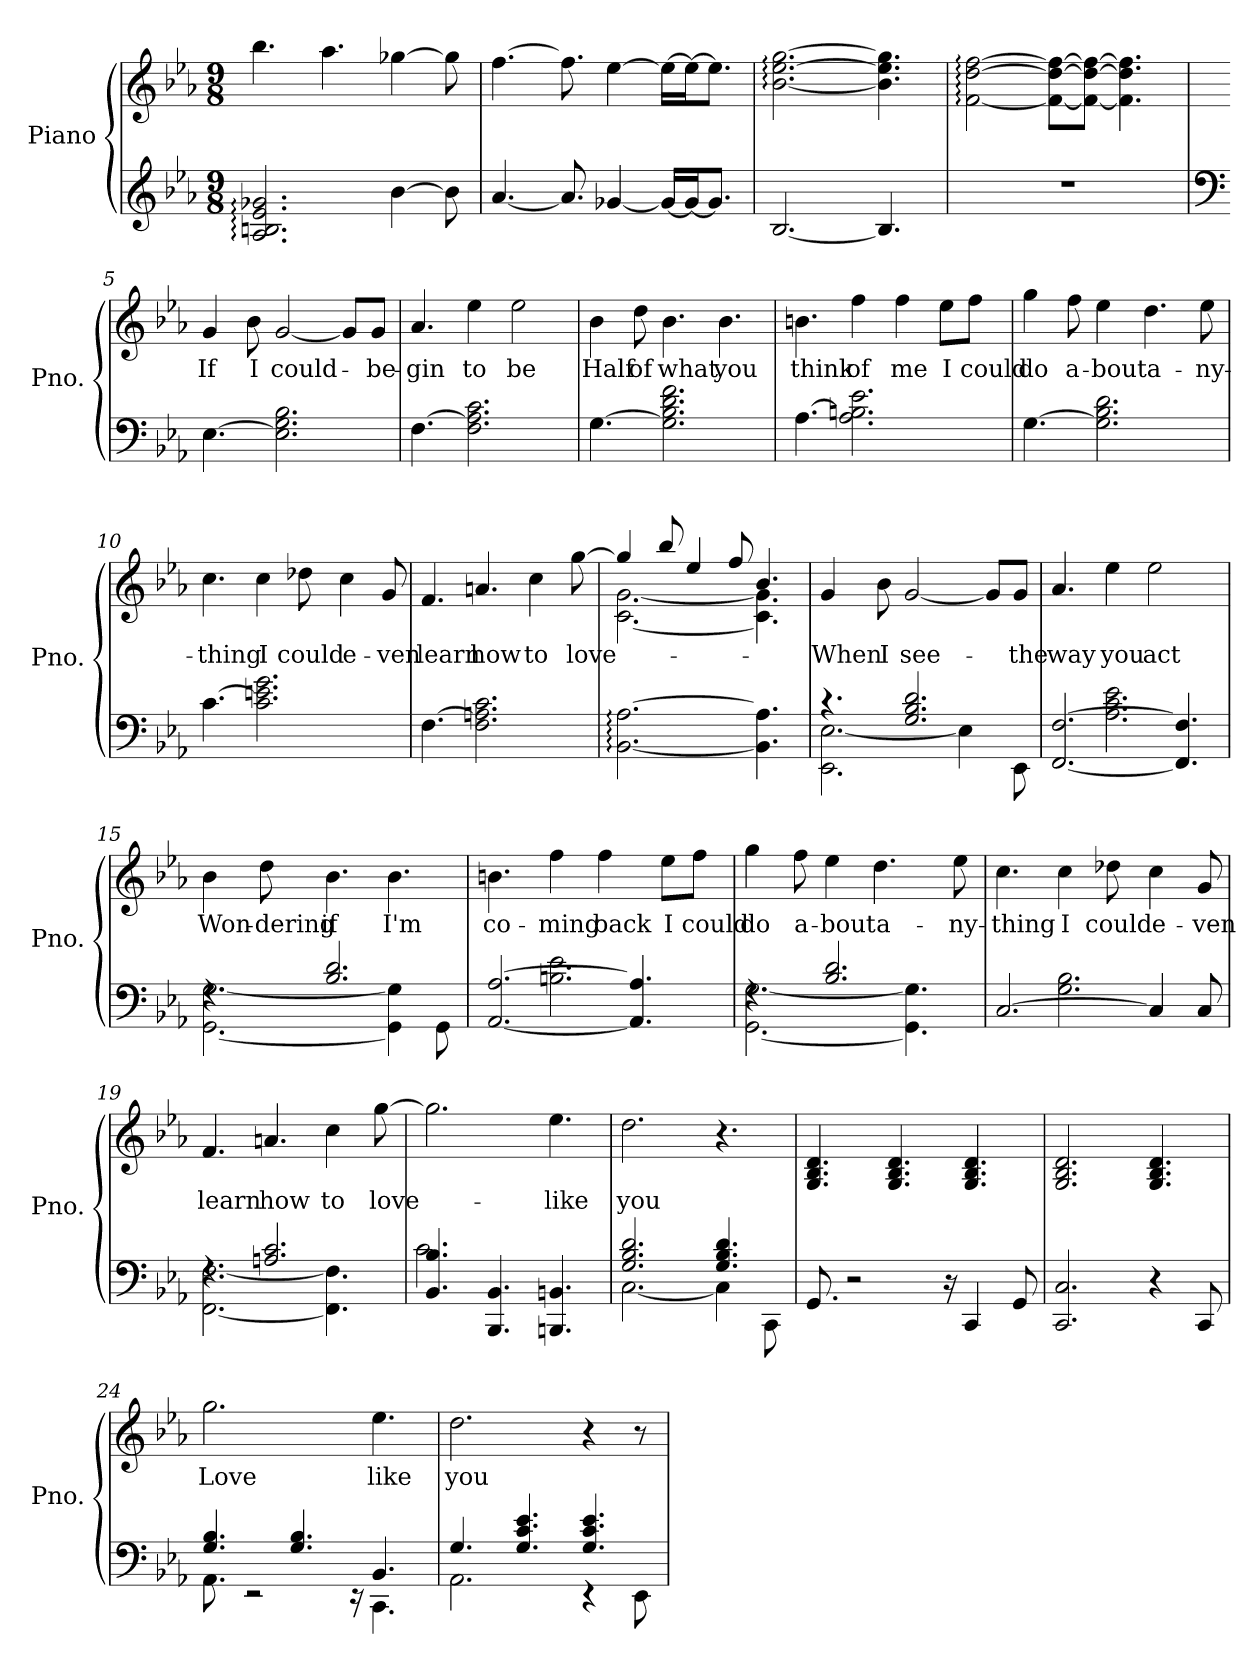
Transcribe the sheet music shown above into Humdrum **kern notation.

**kern	**kern	**text
*part1	*part1	*part1
*staff2	*staff1	*staff1
*I"Piano	*	*
*I'Pno.	*	*
*clefG2	*clefG2	*
*k[b-e-a-]	*k[b-e-a-]	*
*M9/8	*M9/8	*
*MM160	*MM160	*
=1	=1	=1
2.A-/: 2.Bn/: 2.e-/: 2.g-X/:	4.bb-\	.
.	4.aa-\	.
[4b-\	[4gg-X\	.
8b-\]	8gg-\]	.
=2	=2	=2
[4.a-/	[4.ff\	.
8.a-/]	8.ff\]	.
[4g-X/	[4ee-\	.
16g-/LL_	16ee-\LL_	.
16g-/J_	16ee-\J_	.
8.g-/J]	8.ee-\J]	.
=3	=3	=3
[2.B-/	[2.b-\: [2.ee-\: [2.gg\:	.
4.B-/]	4.b-\] 4.ee-\] 4.gg\]	.
=4	=4	=4
8%9r	[2f\: [2dd\: [2ff\:	.
.	8f\_ 8dd\_ 8ff\_L	.
.	8f\_ 8dd\_ 8ff\_J	.
.	4.f\] 4.dd\] 4.ff\]	.
=5	=5	=5
*clefF4	*	*
[4.E-\	4g/	If
.	8b-\	I
2.E-\] 2.G\ 2.B-\	[2g/	could-
.	8g/L]	.
.	8g/J	-be-
!!LO:LB:g=z
=6	=6	=6
[4.F\	4.a-/	-gin
2.F\] 2.A-\ 2.c\	4ee-\	to
.	2ee-\	be
=7	=7	=7
[4.G\	4b-\	Half
.	8dd\	of
2.G\] 2.B-\ 2.d\ 2.f\	4.b-\	what
.	4.b-\	you
=8	=8	=8
[4.A-\	4.bn\	think
2.A-\] 2.Bn\ 2.e-\	4ff\	of
.	4ff\	me
.	8ee-\L	I
.	8ff\J	could
=9	=9	=9
[4.G\	4gg\	do
.	8ff\	a-
2.G\] 2.B-\ 2.d\	4ee-\	-bout
.	4.dd\	a-
.	8ee-\	-ny-
=10	=10	=10
[4.c\	4.cc\	-thing
2.c\] 2.en\ 2.g\	4cc\	I
.	8dd-X\	could
.	4cc\	e-
.	8g/	-ven
!!LO:LB:g=z
=11	=11	=11
[4.F\	4.f/	learn
2.F\] 2.An\ 2.c\	4.an/	how
.	4cc\	to
.	[8gg\	love-
=12	=12	=12
*	*^	*
[2.BB-\: [2.A-\:	4gg/]	[2.c\: [2.g\:	.
.	8bb-/	.	.
.	4ee-/	.	.
.	8ff/	.	.
4.BB-\] 4.A-\]	4.b-/	4.c\] 4.g\]	.
*	*v	*v	*
=13	=13	=13
*^	*	*
4.r	2.EE-\ [2.E-\	4g/	-When
.	.	8b-\	I
2.G/ 2.B-/ 2.d/	.	[2g/	see-
.	4E-\]	.	.
.	.	8g/L]	.
.	8EE-\	8g/J	-the
=14	=14	=14	=14
[2.FF/ [2.F/	4.ryy	4.a-/	way
.	2.A-\ 2.c\ 2.e-\	4ee-\	you
.	.	2ee-\	act
4.FF/] 4.F/]	.	.	.
!!LO:LB:g=z
=15	=15	=15	=15
4.rF	[2.GG\ [2.G\	4b-\	Won-
.	.	8dd\	-dering
2.B-/ 2.d/	.	4.b-\	if
.	4GG\] 4G\]	4.b-\	I'm
.	8GG\	.	.
=16	=16	=16	=16
[2.AA-/ [2.A-/	4.ryy	4.bn\	co-
.	2.Bn\ 2.e-\	4ff\	-ming
.	.	4ff\	back
4.AA-/] 4.A-/]	.	.	.
.	.	8ee-\L	I
.	.	8ff\J	could
=17	=17	=17	=17
4.rF	[2.GG\ [2.G\	4gg\	do
.	.	8ff\	a-
2.B-/ 2.d/	.	4ee-\	-bout
.	.	4.dd\	a-
.	4.GG\] 4.G\]	.	.
.	.	8ee-\	-ny-
=18	=18	=18	=18
[2.C/	4.ryy	4.cc\	-thing
.	2.G\ 2.B-\	4cc\	I
.	.	8dd-X\	could
4C/]	.	4cc\	e-
8C/	.	8g/	-ven
!!LO:LB:g=z
=19	=19	=19	=19
4.rF	[2.FF\ [2.F\	4.f/	learn
2.An/ 2.c/	.	4.an/	how
.	4.FF\] 4.F\]	4cc\	to
.	.	[8gg\	love-
=20	=20	=20	=20
4.BB-/ 4.B-/	2.c\	2.gg\]	.
4.BBB-/ 4.BB-/	.	.	.
4.BBBn/ 4.BBn/	4.ryy	4.ee-\	-like
=21	=21	=21	=21
2.G/ 2.B-/ 2.d/	[2.C\	2.dd\	you
4.G/ 4.B-/ 4.d/	4C\]	4.r	.
.	8CC\	.	.
*v	*v	*	*
=22	=22	=22
8.GG/	4.G/ 4.B-/ 4.d/	.
2r	.	.
.	4.G/ 4.B-/ 4.d/	.
16r	.	.
4CC/	4.G/ 4.B-/ 4.d/	.
8GG/	.	.
=23	=23	=23
2.CC/ 2.C/	2.G/ 2.B-/ 2.d/	.
4r	4.G/ 4.B-/ 4.d/	.
8CC/	.	.
=24	=24	=24
*^	*	*
4.G/ 4.B-/	8.AA-\	2.gg\	Love
.	2r	.	.
4.G/ 4.B-/	.	.	.
.	16r	.	.
4.BB-/	4.CC\	4.ee-\	like
!!LO:PB:g=z
=25	=25	=25	=25
4.G/	2.AA-\	2.dd\	you
4.G/ 4.c/ 4.e-/	.	.	.
4.G/ 4.c/ 4.e-/	4r	4r	.
.	8EE-\	8r	.
*v	*v	*	*
=	=	=
*-	*-	*-
